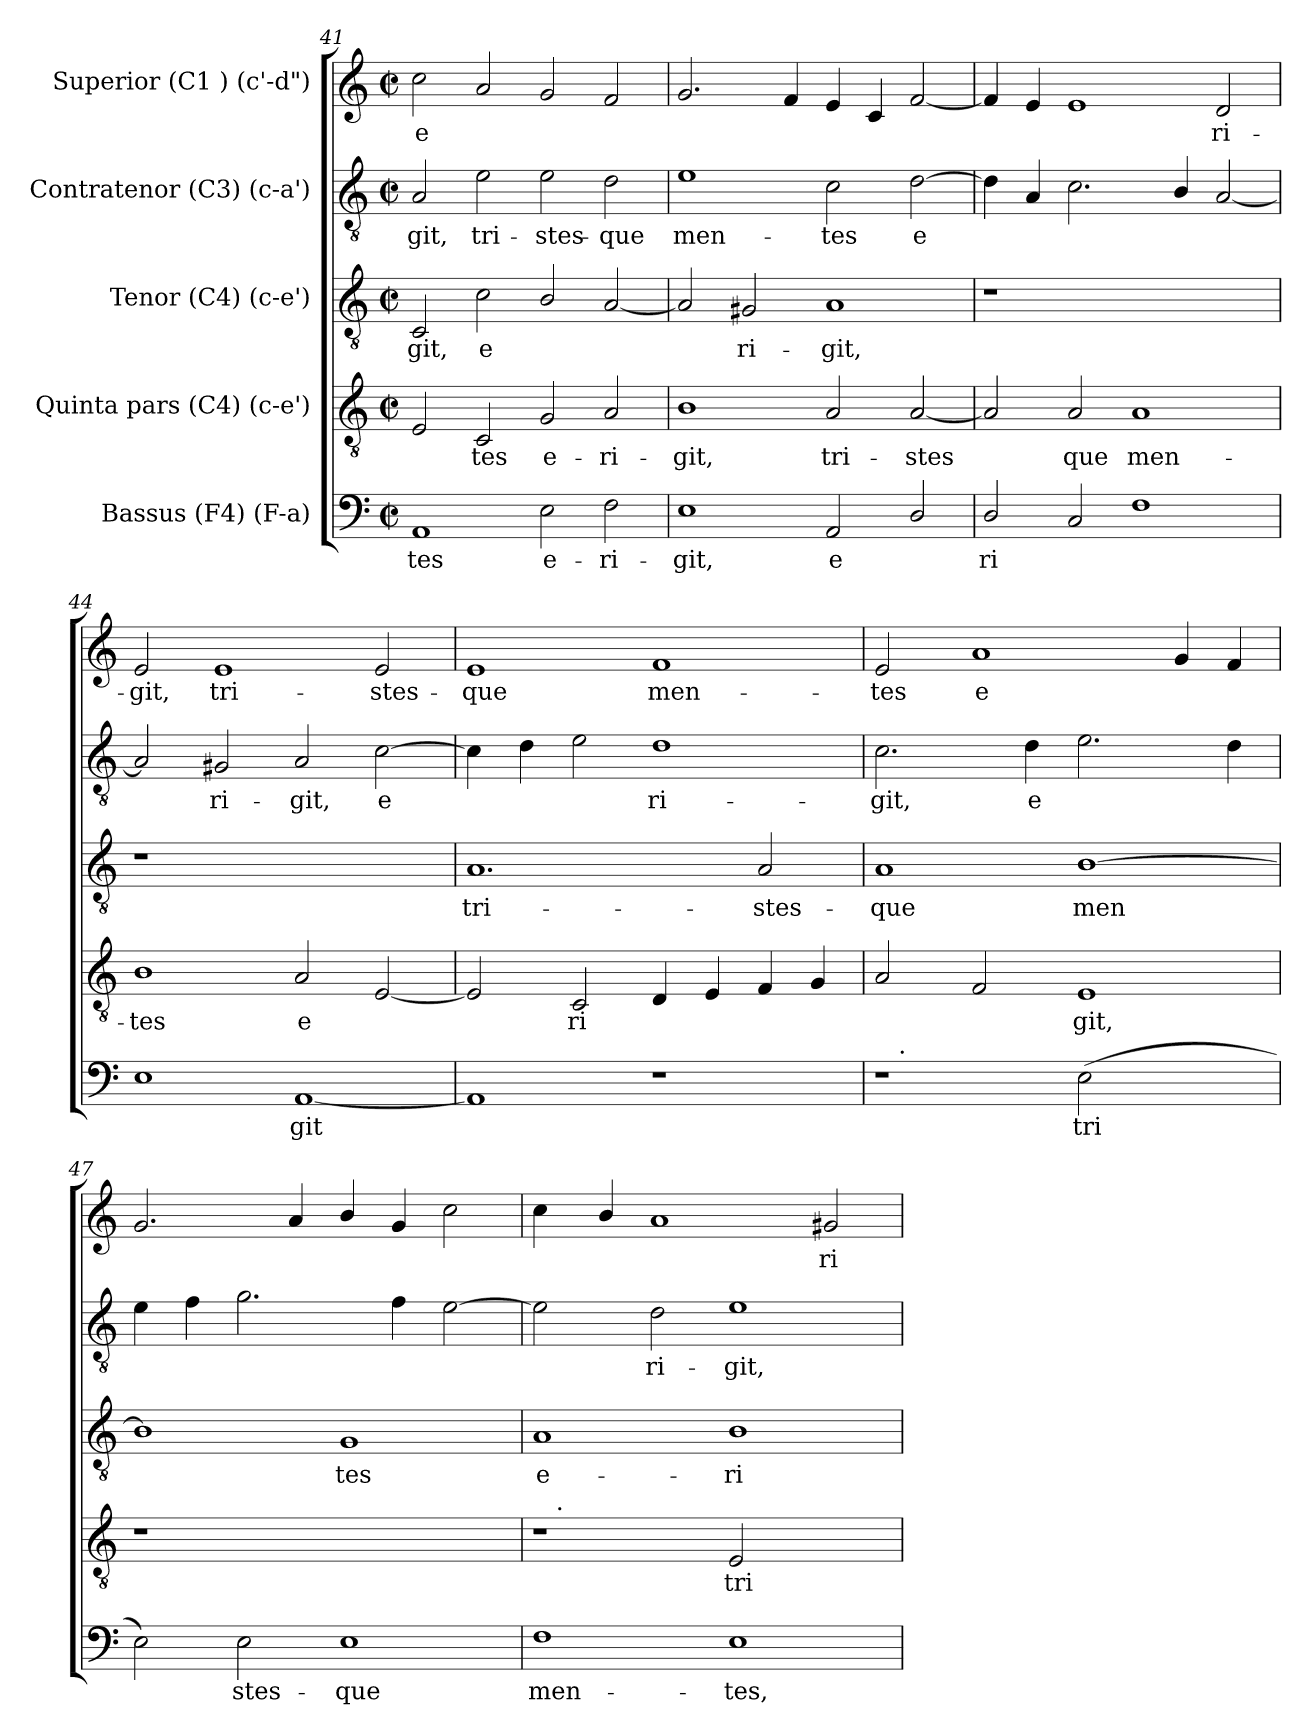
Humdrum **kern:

**kern	**text	**kern	**text	**kern	**text	**kern	**text	**kern	**text
*part5	*part5	*part4	*part4	*part3	*part3	*part2	*part2	*part1	*part1
*staff5	*staff5	*staff4	*staff4	*staff3	*staff3	*staff2	*staff2	*staff1	*staff1
*I"Bassus (F4)  (F-a)	*	*I"Quinta pars (C4)  (c-e')	*	*I"Tenor (C4)  (c-e')	*	*I"Contratenor (C3)  (c-a')	*	*I"Superior (C1 )  (c'-d")	*
*clefF4	*	*clefGv2	*	*clefGv2	*	*clefGv2	*	*clefG2	*
*k[]	*	*k[]	*	*k[]	*	*k[]	*	*k[]	*
*C:	*	*C:	*	*C:	*	*C:	*	*C:	*
*M2/2	*	*M2/2	*	*M2/2	*	*M2/2	*	*M2/2	*
*met(c|)	*	*met(c|)	*	*met(c|)	*	*met(c|)	*	*met(c|)	*
=41	=41	=41	=41	=41	=41	=41	=41	=41	=41
!	!LO:LY:b:cj	!	!LO:LY:b:cj	!	!LO:LY:b:cj	!	!LO:LY:b:cj	!	!LO:LY:b:cj
1AA	-tes	2E/	--	2C/	-git,	2A/	-git,	2cc\	e-
!	!	!	!LO:LY:b:cj	!	!LO:LY:b:cj	!	!LO:LY:b:cj	!	!LO:LY:b:cj
.	.	2C/	-tes	2c\	e-	2e\	tri-	2a/	--
!	!LO:LY:b:cj	!	!LO:LY:b:cj	!	!LO:LY:b:cj	!	!LO:LY:b:cj	!	!LO:LY:b:cj
2E\	e-	2G/	e-	2B/	--	2e\	-stes-	2g/	--
!	!LO:LY:b:cj	!	!LO:LY:b:cj	!	!LO:LY:b:cj	!	!LO:LY:b:cj	!	!LO:LY:b:cj
2F\	-ri-	2A/	-ri-	[<2A/	--	2d\	-que	2f/	--
=42	=42	=42	=42	=42	=42	=42	=42	=42	=42
!	!LO:LY:b:cj	!	!LO:LY:b:cj	!	!LO:LY:b:cj	!	!LO:LY:b:cj	!	!LO:LY:b:cj
1E	-git,	1B	-git,	2A/]	--	1e	men-	2.g/	--
!	!	!	!	!	!LO:LY:b:cj	!	!	!	!
.	.	.	.	2G#X/	-ri-	.	.	.	.
!	!	!	!	!	!	!	!	!	!LO:LY:b:cj
.	.	.	.	.	.	.	.	4f/	--
!	!LO:LY:b:cj	!	!LO:LY:b:cj	!	!LO:LY:b:cj	!	!LO:LY:b:cj	!	!LO:LY:b:cj
2AA/	e-	2A/	tri-	1A	-git,	2c\	-tes	4e/	--
!	!	!	!	!	!	!	!	!	!LO:LY:b:cj
.	.	.	.	.	.	.	.	4c/	--
!	!LO:LY:b:cj	!	!LO:LY:b:cj	!	!	!	!LO:LY:b:cj	!	!LO:LY:b:cj
2D/	--	[<2A/	-stes-	.	.	[>2d\	e-	[<2f/	--
=43	=43	=43	=43	=43	=43	=43	=43	=43	=43
!	!LO:LY:b:cj	!	!LO:LY:b:cj	!	!	!	!LO:LY:b:cj	!	!LO:LY:b:cj
2D/	-ri-	2A/]	--	1r	.	4d\]	--	4f/]	--
!	!	!	!	!	!	!	!LO:LY:b:cj	!	!LO:LY:b:cj
.	.	.	.	.	.	4A/	--	4e/	--
!	!LO:LY:b:cj	!	!LO:LY:b:cj	!	!	!	!LO:LY:b:cj	!	!LO:LY:b:cj
2C/	--	2A/	-que	.	.	2.c\	--	1e	--
!	!LO:LY:b:cj	!	!LO:LY:b:cj	!	!	!	!	!	!
1F	--	1A	men-	1ryy	.	.	.	.	.
!	!	!	!	!	!	!	!LO:LY:b:cj	!	!
.	.	.	.	.	.	4B/	--	.	.
!	!	!	!	!	!	!	!LO:LY:b:cj	!	!LO:LY:b:cj
.	.	.	.	.	.	[<2A/	--	2d/	-ri-
!!LO:PB:g=z
=44	=44	=44	=44	=44	=44	=44	=44	=44	=44
!	!LO:LY:b:cj	!	!LO:LY:b:cj	!	!	!	!LO:LY:b:cj	!	!LO:LY:b:cj
1E	--	1B	-tes	1r	.	2A/]	--	2e/	-git,
!	!	!	!	!	!	!	!LO:LY:b:cj	!	!LO:LY:b:cj
.	.	.	.	.	.	2G#X/	-ri-	1e	tri-
!	!LO:LY:b:cj	!	!LO:LY:b:cj	!	!	!	!LO:LY:b:cj	!	!
[<1AA	-git	2A/	e-	1ryy	.	2A/	-git,	.	.
!	!	!	!LO:LY:b:cj	!	!	!	!LO:LY:b:cj	!	!LO:LY:b:cj
.	.	[<2E/	--	.	.	[>2c\	e-	2e/	-stes-
=45	=45	=45	=45	=45	=45	=45	=45	=45	=45
!	!LO:LY:b:cj	!	!LO:LY:b:cj	!	!LO:LY:b:cj	!	!LO:LY:b:cj	!	!LO:LY:b:cj
1AA]	.	2E/]	--	1.A	tri-	4c\]	--	1e	-que
!	!	!	!	!	!	!	!LO:LY:b:cj	!	!
.	.	.	.	.	.	4d\	--	.	.
!	!	!	!LO:LY:b:cj	!	!	!	!LO:LY:b:cj	!	!
.	.	2C/	-ri-	.	.	2e\	--	.	.
!	!	!	!LO:LY:b:cj	!	!	!	!LO:LY:b:cj	!	!LO:LY:b:cj
1r	.	4D/	--	.	.	1d	-ri-	1f	men-
!	!	!	!LO:LY:b:cj	!	!	!	!	!	!
.	.	4E/	--	.	.	.	.	.	.
!	!	!	!LO:LY:b:cj	!	!LO:LY:b:cj	!	!	!	!
.	.	4F/	--	2A/	-stes-	.	.	.	.
!	!	!	!LO:LY:b:cj	!	!	!	!	!	!
.	.	4G/	--	.	.	.	.	.	.
=46	=46	=46	=46	=46	=46	=46	=46	=46	=46
!	!	!	!LO:LY:b:cj	!	!LO:LY:b:cj	!	!LO:LY:b:cj	!	!LO:LY:b:cj
*^	*	*	*	*	*	*	*	*	*
1r	16ryy	.	2A/	--	1A	-que	2.c\	-git,	2e/	-tes
!	!LO:TX:a:t=.	!	!	!	!	!	!	!	!	!
.	1ryy	.	.	.	.	.	.	.	.	.
!	!	!	!	!LO:LY:b:cj	!	!	!	!	!	!LO:LY:b:cj
.	.	.	2F/	--	.	.	.	.	1a	e-
!	!	!	!	!	!	!	!	!LO:LY:b:cj	!	!
.	.	.	.	.	.	.	4d\	e-	.	.
!	!	!LO:LY:b:cj	!	!LO:LY:b:cj	!	!LO:LY:b:cj	!	!LO:LY:b:cj	!	!
(>2E\	.	tri-	1E	-git,	[<1B	men-	2.e\	--	.	.
.	2...ryy	.	.	.	.	.	.	.	.	.
!	!	!	!	!	!	!	!	!	!	!LO:LY:b:cj
2ryy	.	.	.	.	.	.	.	.	4g/	--
!	!	!	!	!	!	!	!	!LO:LY:b:cj	!	!LO:LY:b:cj
.	.	.	.	.	.	.	4d\	--	4f/	--
=47	=47	=47	=47	=47	=47	=47	=47	=47	=47	=47
!	!	!LO:LY:b:cj	!	!	!	!LO:LY:b:cj	!	!LO:LY:b:cj	!	!LO:LY:b:cj
*v	*v	*	*	*	*	*	*	*	*	*
2E\)	--	1r	.	1B]	--	4e\	--	2.g/	--
!	!	!	!	!	!	!	!LO:LY:b:cj	!	!
.	.	.	.	.	.	4f\	--	.	.
!	!LO:LY:b:cj	!	!	!	!	!	!LO:LY:b:cj	!	!
2E\	-stes-	.	.	.	.	2.g\	--	.	.
!	!	!	!	!	!	!	!	!	!LO:LY:b:cj
.	.	.	.	.	.	.	.	4a/	--
!	!LO:LY:b:cj	!	!	!	!LO:LY:b:cj	!	!	!	!LO:LY:b:cj
1E	-que	1ryy	.	1G	-tes	.	.	4b/	--
!	!	!	!	!	!	!	!LO:LY:b:cj	!	!LO:LY:b:cj
.	.	.	.	.	.	4f\	--	4g/	--
!	!	!	!	!	!	!	!LO:LY:b:cj	!	!LO:LY:b:cj
.	.	.	.	.	.	[>2e\	--	2cc\	--
!!LO:PB:g=z
=48	=48	=48	=48	=48	=48	=48	=48	=48	=48
!	!LO:LY:b:cj	!	!	!	!LO:LY:b:cj	!	!LO:LY:b:cj	!	!LO:LY:b:cj
*	*	*^	*	*	*	*	*	*	*
1F	men-	1r	16ryy	.	1A	e-	2e\]	--	4cc\	--
!	!	!	!LO:TX:a:t=.	!	!	!	!	!	!	!
.	.	.	1ryy	.	.	.	.	.	.	.
!	!	!	!	!	!	!	!	!	!	!LO:LY:b:cj
.	.	.	.	.	.	.	.	.	4b/	--
!	!	!	!	!	!	!	!	!LO:LY:b:cj	!	!LO:LY:b:cj
.	.	.	.	.	.	.	2d\	-ri-	1a	--
!	!LO:LY:b:cj	!	!	!LO:LY:b:cj	!	!LO:LY:b:cj	!	!LO:LY:b:cj	!	!
1E	-tes,	2E/	.	tri-	1B	-ri-	1e	-git,	.	.
.	.	.	2...ryy	.	.	.	.	.	.	.
!	!	!	!	!	!	!	!	!	!	!LO:LY:b:cj
.	.	2ryy	.	.	.	.	.	.	2g#X/	-ri-
*	*	*v	*v	*	*	*	*	*	*	*
=	=	=	=	=	=	=	=	=	=
*-	*-	*-	*-	*-	*-	*-	*-	*-	*-
